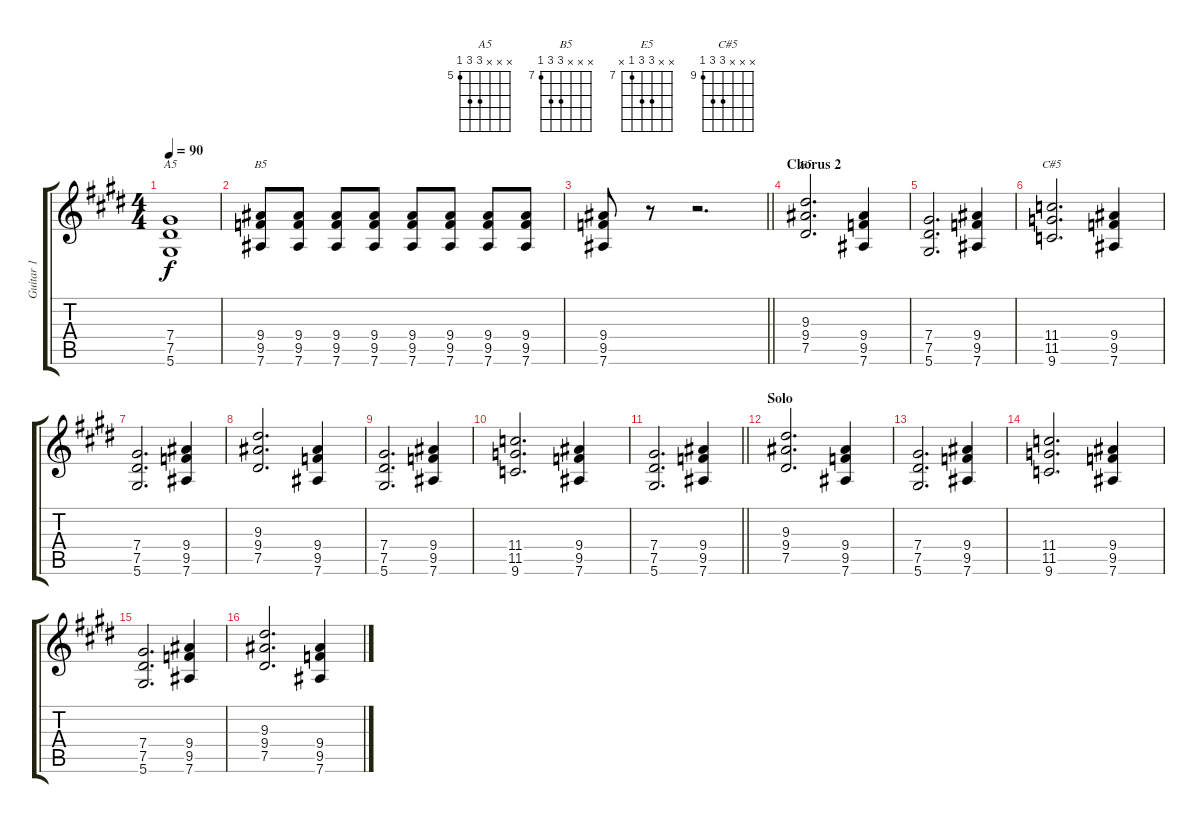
\track ("Guitar 1" "Guitar 1") {instrument overdrivenguitar}
\staff {score tabs}
\tuning (Eb4 Bb3 Gb3 Db3 Ab2 Eb2) {hide}
\chord ("A5" x x x 7 7 5) {firstfret 5}
\chord ("B5" x x x 9 9 7) {firstfret 7}
\chord ("E5" x x 9 9 7 x) {firstfret 7}
\chord ("C#5" x x x 11 11 9) {firstfret 9}
\ts (4 4)
\tempo 90
\clef g2
\ks e
(7.4 7.5 5.6).1{ch "A5" dy f} |
(9.4 9.5 7.6).8{ch "B5"} (9.4 9.5 7.6).8 (9.4 9.5 7.6).8 (9.4 9.5 7.6).8 (9.4 9.5 7.6).8 (9.4 9.5 7.6).8 (9.4 9.5 7.6).8 (9.4 9.5 7.6).8 |
\barLineRight lightlight
(9.4 9.5 7.6).8 r.8 r.2{d} |
\section ("" "Chorus 2")
(9.3 9.4 7.5).2{d ch "E5"} (9.4 9.5 7.6).4 |
(7.4 7.5 5.6).2{d} (9.4 9.5 7.6).4 |
(11.4 11.5 9.6).2{d ch "C#5"} (9.4 9.5 7.6).4 |
(7.4 7.5 5.6).2{d} (9.4 9.5 7.6).4 |
(9.3 9.4 7.5).2{d} (9.4 9.5 7.6).4 |
(7.4 7.5 5.6).2{d} (9.4 9.5 7.6).4 |
(11.4 11.5 9.6).2{d} (9.4 9.5 7.6).4 |
\barLineRight lightlight
(7.4 7.5 5.6).2{d} (9.4 9.5 7.6).4 |
\section ("" "Solo")
(9.3 9.4 7.5).2{d} (9.4 9.5 7.6).4 |
(7.4 7.5 5.6).2{d} (9.4 9.5 7.6).4 |
(11.4 11.5 9.6).2{d} (9.4 9.5 7.6).4 |
(7.4 7.5 5.6).2{d} (9.4 9.5 7.6).4 |
(9.3 9.4 7.5).2{d} (9.4 9.5 7.6).4
